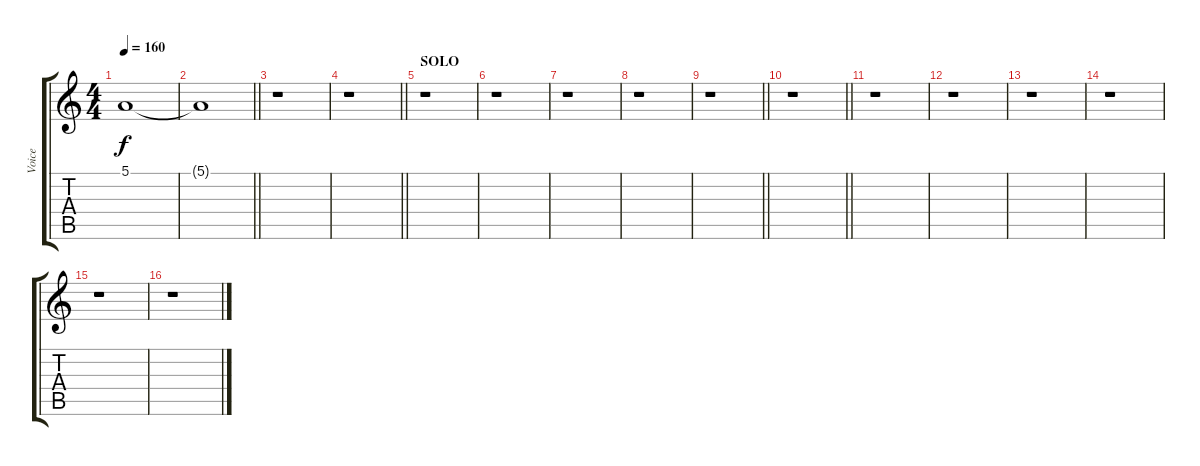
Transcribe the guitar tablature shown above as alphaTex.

\track ("Voice" "Voice") {instrument tenorsax}
\staff {score tabs}
\tuning (E4 B3 G3 D3 A2 E2) {hide}
\ts (4 4)
\tempo 160
\clef g2
\ks c
5.1.1{dy f} |
\barLineRight lightlight
5.1{t}.1 |
r.1 |
\barLineRight lightlight
r.1 |
\section ("" "SOLO")
r.1 |
r.1 |
r.1 |
r.1 |
\barLineRight lightlight
r.1 |
\barLineRight lightlight
r.1 |
r.1 |
r.1 |
r.1 |
r.1 |
r.1 |
r.1
